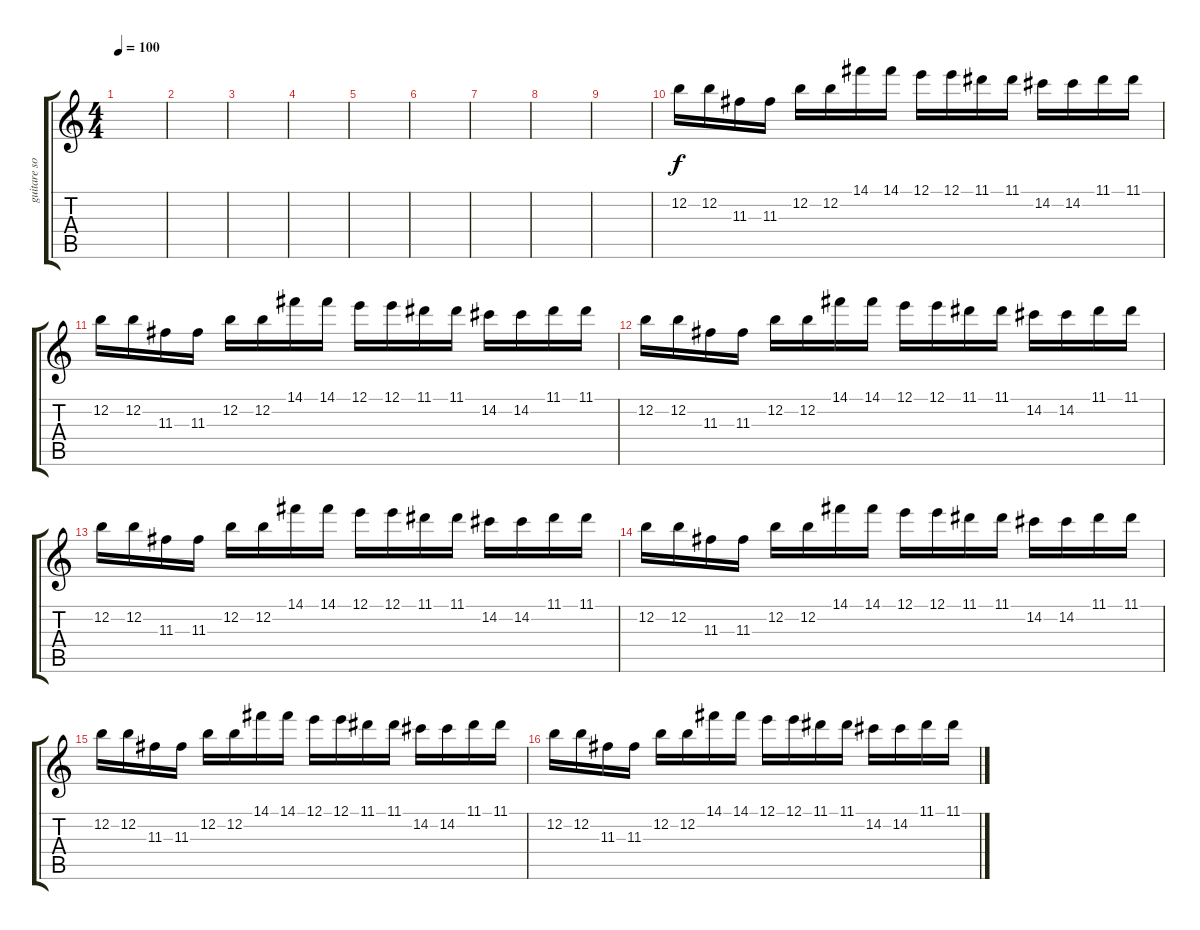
\track ("guitare solo" "guitare so") {instrument overdrivenguitar}
\staff {score tabs}
\tuning (E4 B3 G3 D3 A2 E2) {hide}
\ts (4 4)
\tempo 100
\clef g2
\ks c
|
|
|
|
|
|
|
|
|
12.2.16 12.2.16 11.3.16 11.3.16 12.2.16 12.2.16 14.1.16 14.1.16 12.1.16 12.1.16 11.1.16 11.1.16 14.2.16 14.2.16 11.1.16 11.1.16 |
12.2.16 12.2.16 11.3.16 11.3.16 12.2.16 12.2.16 14.1.16 14.1.16 12.1.16 12.1.16 11.1.16 11.1.16 14.2.16 14.2.16 11.1.16 11.1.16 |
12.2.16 12.2.16 11.3.16 11.3.16 12.2.16 12.2.16 14.1.16 14.1.16 12.1.16 12.1.16 11.1.16 11.1.16 14.2.16 14.2.16 11.1.16 11.1.16 |
12.2.16 12.2.16 11.3.16 11.3.16 12.2.16 12.2.16 14.1.16 14.1.16 12.1.16 12.1.16 11.1.16 11.1.16 14.2.16 14.2.16 11.1.16 11.1.16 |
12.2.16 12.2.16 11.3.16 11.3.16 12.2.16 12.2.16 14.1.16 14.1.16 12.1.16 12.1.16 11.1.16 11.1.16 14.2.16 14.2.16 11.1.16 11.1.16 |
12.2.16 12.2.16 11.3.16 11.3.16 12.2.16 12.2.16 14.1.16 14.1.16 12.1.16 12.1.16 11.1.16 11.1.16 14.2.16 14.2.16 11.1.16 11.1.16 |
12.2.16 12.2.16 11.3.16 11.3.16 12.2.16 12.2.16 14.1.16 14.1.16 12.1.16 12.1.16 11.1.16 11.1.16 14.2.16 14.2.16 11.1.16 11.1.16
